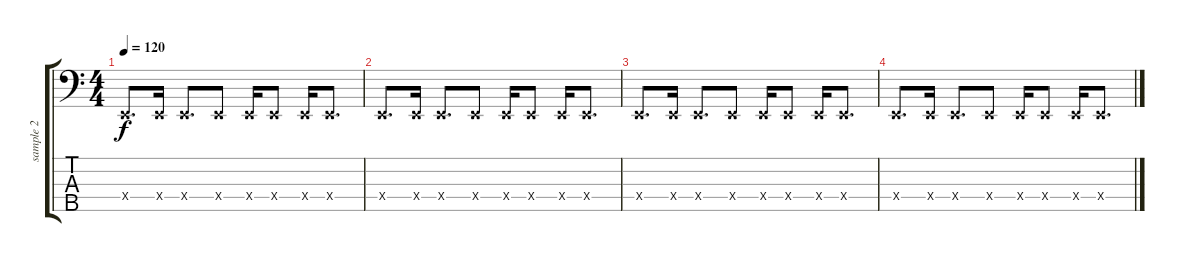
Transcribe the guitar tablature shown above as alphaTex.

\track ("sample 2" "sample 2") {instrument overdrivenguitar}
\staff {score tabs}
\tuning (G2 D2 A1 E1 B0) {hide}
\ts (4 4)
\tempo 120
\clef f4
\ks c
0.4{x}.8{d dy f} 0.4{x}.16 0.4{x}.8{d} 0.4{x}.8 0.4{x}.16 0.4{x}.8 0.4{x}.16 0.4{x}.8{d} |
0.4{x}.8{d} 0.4{x}.16 0.4{x}.8{d} 0.4{x}.8 0.4{x}.16 0.4{x}.8 0.4{x}.16 0.4{x}.8{d} |
0.4{x}.8{d} 0.4{x}.16 0.4{x}.8{d} 0.4{x}.8 0.4{x}.16 0.4{x}.8 0.4{x}.16 0.4{x}.8{d} |
0.4{x}.8{d} 0.4{x}.16 0.4{x}.8{d} 0.4{x}.8 0.4{x}.16 0.4{x}.8 0.4{x}.16 0.4{x}.8{d}
